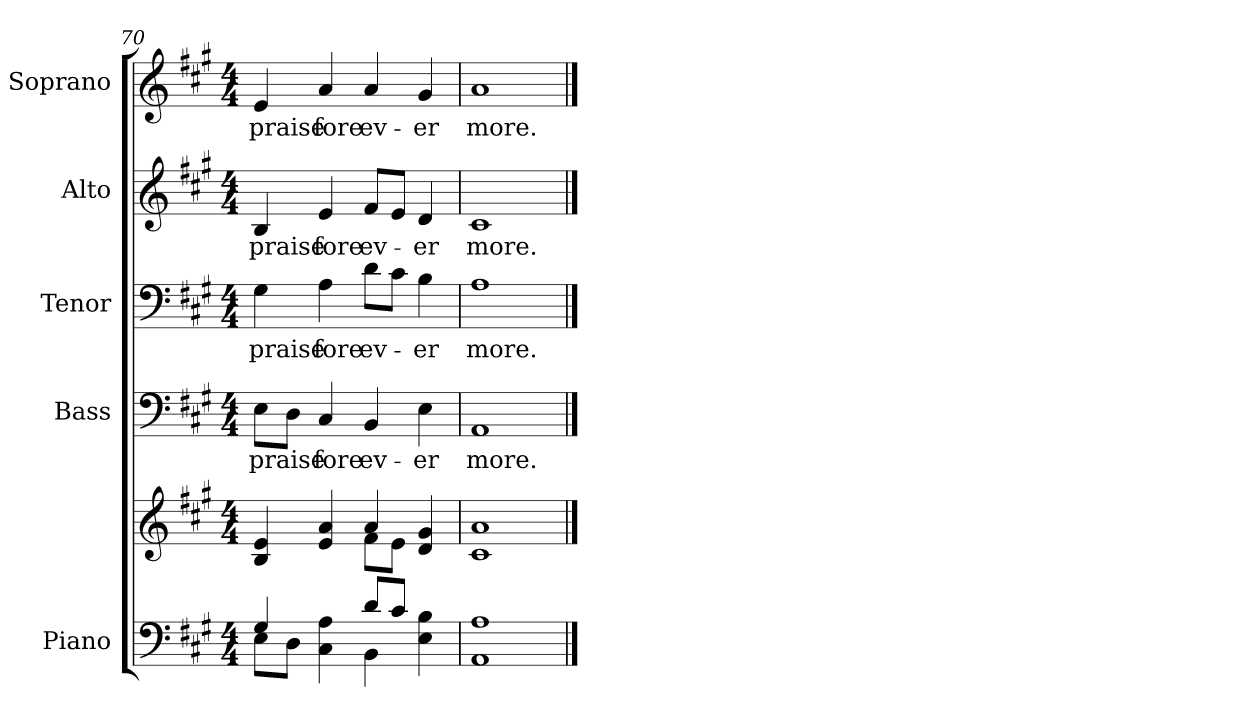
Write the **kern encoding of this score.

**kern	**kern	**kern	**text	**kern	**text	**kern	**text	**kern	**text
*part5	*part5	*part4	*part4	*part3	*part3	*part2	*part2	*part1	*part1
*staff6	*staff5	*staff4	*staff4	*staff3	*staff3	*staff2	*staff2	*staff1	*staff1
*I"Piano	*	*I"Bass	*	*I"Tenor	*	*I"Alto	*	*I"Soprano	*
*I'Pno.	*	*I'B.	*	*I'T.	*	*I'A.	*	*I'S.	*
!!LO:PB:g=z
*clefF4	*clefG2	*clefF4	*	*clefF4	*	*clefG2	*	*clefG2	*
*k[f#c#g#]	*k[f#c#g#]	*k[f#c#g#]	*	*k[f#c#g#]	*	*k[f#c#g#]	*	*k[f#c#g#]	*
*A:	*A:	*A:	*	*A:	*	*A:	*	*A:	*
*M4/4	*M4/4	*M4/4	*	*M4/4	*	*M4/4	*	*M4/4	*
=70	=70	=70	=70	=70	=70	=70	=70	=70	=70
*^	*^	*	*	*	*	*	*	*	*
!	!	!	!	!	!LO:LY:b:color=#000000	!	!	!	!	!	!
!	!	!	!	!	!	!	!LO:LY:b:color=#000000	!	!	!	!
!	!	!	!	!	!	!	!	!	!LO:LY:b:color=#000000	!	!
!	!	!	!	!	!	!	!	!	!	!	!LO:LY:b:color=#000000
4G#i/	8Ei\L	4Bi/ 4ei	2ryy	8Ei\L	praise	4G#i\	praise	4Bi/	praise	4ei/	praise
.	8Di\J	.	.	8Di\J	.	.	.	.	.	.	.
!	!	!	!	!	!LO:LY:b:color=#000000	!	!	!	!	!	!
!	!	!	!	!	!	!	!LO:LY:b:color=#000000	!	!	!	!
!	!	!	!	!	!	!	!	!	!LO:LY:b:color=#000000	!	!
!	!	!	!	!	!	!	!	!	!	!	!LO:LY:b:color=#000000
4C#i\ 4Ai	4ryy	4ei/ 4ai	.	4C#i/	fore	4Ai\	fore	4ei/	fore	4ai/	fore
!	!	!	!	!	!LO:LY:b:color=#000000	!	!	!	!	!	!
!	!	!	!	!	!	!	!LO:LY:b:color=#000000	!	!	!	!
!	!	!	!	!	!	!	!	!	!LO:LY:b:color=#000000	!	!
!	!	!	!	!	!	!	!	!	!	!	!LO:LY:b:color=#000000
8di/L	4BBi\	4ai/	8f#i\L	4BBi/	ev-	8di\L	ev-	8f#i/L	ev-	4ai/	ev-
8c#i/J	.	.	8ei\J	.	.	8c#i\J	.	8ei/J	.	.	.
!	!	!	!	!	!LO:LY:b:color=#000000	!	!	!	!	!	!
!	!	!	!	!	!	!	!LO:LY:b:color=#000000	!	!	!	!
!	!	!	!	!	!	!	!	!	!LO:LY:b:color=#000000	!	!
!	!	!	!	!	!	!	!	!	!	!	!LO:LY:b:color=#000000
4Ei\ 4Bi	4ryy	4di/ 4g#i	4ryy	4Ei\	-er	4Bi\	-er	4di/	-er	4g#i/	-er
*v	*v	*	*	*	*	*	*	*	*	*	*
*	*v	*v	*	*	*	*	*	*	*	*
=71	=71	=71	=71	=71	=71	=71	=71	=71	=71
*^	*^	*	*	*	*	*	*	*	*
!	!	!	!	!	!LO:LY:b:color=#000000	!	!	!	!	!	!
*v	*v	*	*	*	*	*	*	*	*	*	*
*	*v	*v	*	*	*	*	*	*	*	*
*^	*^	*	*	*	*	*	*	*	*
!	!	!	!	!	!	!	!LO:LY:b:color=#000000	!	!	!	!
*v	*v	*	*	*	*	*	*	*	*	*	*
*	*v	*v	*	*	*	*	*	*	*	*
*^	*^	*	*	*	*	*	*	*	*
!	!	!	!	!	!	!	!	!	!LO:LY:b:color=#000000	!	!
*v	*v	*	*	*	*	*	*	*	*	*	*
*	*v	*v	*	*	*	*	*	*	*	*
*^	*^	*	*	*	*	*	*	*	*
!	!	!	!	!	!	!	!	!	!	!	!LO:LY:b:color=#000000
*v	*v	*	*	*	*	*	*	*	*	*	*
*	*v	*v	*	*	*	*	*	*	*	*
1AAi 1Ai	1c#i 1ai	1AAi	more.	1Ai	more.	1c#i	more.	1ai	more.
==	==	==	==	==	==	==	==	==	==
*-	*-	*-	*-	*-	*-	*-	*-	*-	*-
